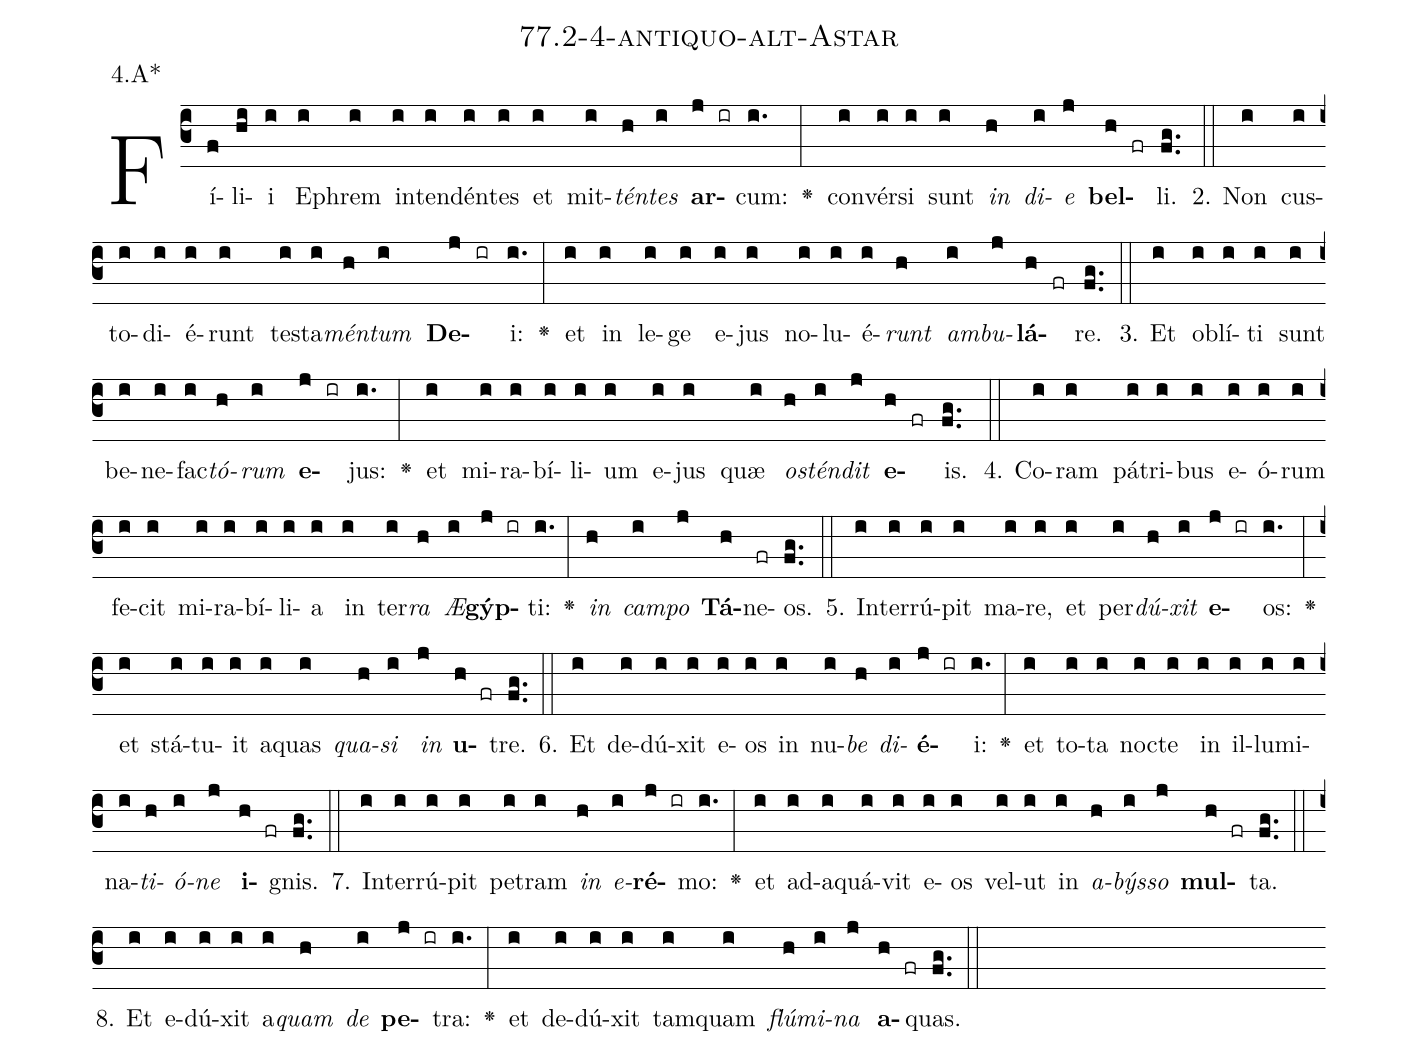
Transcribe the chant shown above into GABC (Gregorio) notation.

name: 77.2-4-antiquo-alt-Astar;
annotation: 4.A*;
%%
(c3)Fí(f)li(hi)i(i) E(i)phrem(i) in(i)ten(i)dén(i)tes(i) et(i) mit(i)<i>tén</i>(h)<i>tes</i>(i) <b>ar</b>(j ir)cum:(i.) <v>\greheightstar</v>(:) con(i)vér(i)si(i) sunt(i) <i>in</i>(h) <i>di</i>(i)<i>e</i>(j) <b>bel</b>(h fr)li.(fg..) (::)
2. Non(i) cus(i)to(i)di(i)é(i)runt(i) tes(i)ta(i)<i>mén</i>(h)<i>tum</i>(i) <b>De</b>(j ir)i:(i.) <v>\greheightstar</v>(:) et(i) in(i) le(i)ge(i) e(i)jus(i) no(i)lu(i)é(i)<i>runt</i>(h) <i>am</i>(i)<i>bu</i>(j)<b>lá</b>(h fr)re.(fg..) (::)
3. Et(i) ob(i)lí(i)ti(i) sunt(i) be(i)ne(i)fac(i)<i>tó</i>(h)<i>rum</i>(i) <b>e</b>(j ir)jus:(i.) <v>\greheightstar</v>(:) et(i) mi(i)ra(i)bí(i)li(i)um(i) e(i)jus(i) quæ(i) <i>os</i>(h)<i>tén</i>(i)<i>dit</i>(j) <b>e</b>(h fr)is.(fg..) (::)
4. Co(i)ram(i) pá(i)tri(i)bus(i) e(i)ó(i)rum(i) fe(i)cit(i) mi(i)ra(i)bí(i)li(i)a(i) in(i) ter(i)<i>ra</i>(h) <i>Æ</i>(i)<b>gýp</b>(j ir)ti:(i.) <v>\greheightstar</v>(:) <i>in</i>(h) <i>cam</i>(i)<i>po</i>(j) <b>Tá</b>(h)ne(fr)os.(fg..) (::)
5. In(i)ter(i)rú(i)pit(i) ma(i)re,(i) et(i) per(i)<i>dú</i>(h)<i>xit</i>(i) <b>e</b>(j ir)os:(i.) <v>\greheightstar</v>(:) et(i) stá(i)tu(i)it(i) a(i)quas(i) <i>qua</i>(h)<i>si</i>(i) <i>in</i>(j) <b>u</b>(h fr)tre.(fg..) (::)
6. Et(i) de(i)dú(i)xit(i) e(i)os(i) in(i) nu(i)<i>be</i>(h) <i>di</i>(i)<b>é</b>(j ir)i:(i.) <v>\greheightstar</v>(:) et(i) to(i)ta(i) noc(i)te(i) in(i) il(i)lu(i)mi(i)na(i)<i>ti</i>(h)<i>ó</i>(i)<i>ne</i>(j) <b>i</b>(h fr)gnis.(fg..) (::)
7. In(i)ter(i)rú(i)pit(i) pe(i)tram(i) <i>in</i>(h) <i>e</i>(i)<b>ré</b>(j ir)mo:(i.) <v>\greheightstar</v>(:) et(i) ad(i)a(i)quá(i)vit(i) e(i)os(i) vel(i)ut(i) in(i) <i>a</i>(h)<i>býs</i>(i)<i>so</i>(j) <b>mul</b>(h fr)ta.(fg..) (::)
8. Et(i) e(i)dú(i)xit(i) a(i)<i>quam</i>(h) <i>de</i>(i) <b>pe</b>(j ir)tra:(i.) <v>\greheightstar</v>(:) et(i) de(i)dú(i)xit(i) tam(i)quam(i) <i>flú</i>(h)<i>mi</i>(i)<i>na</i>(j) <b>a</b>(h fr)quas.(fg..) (::)
